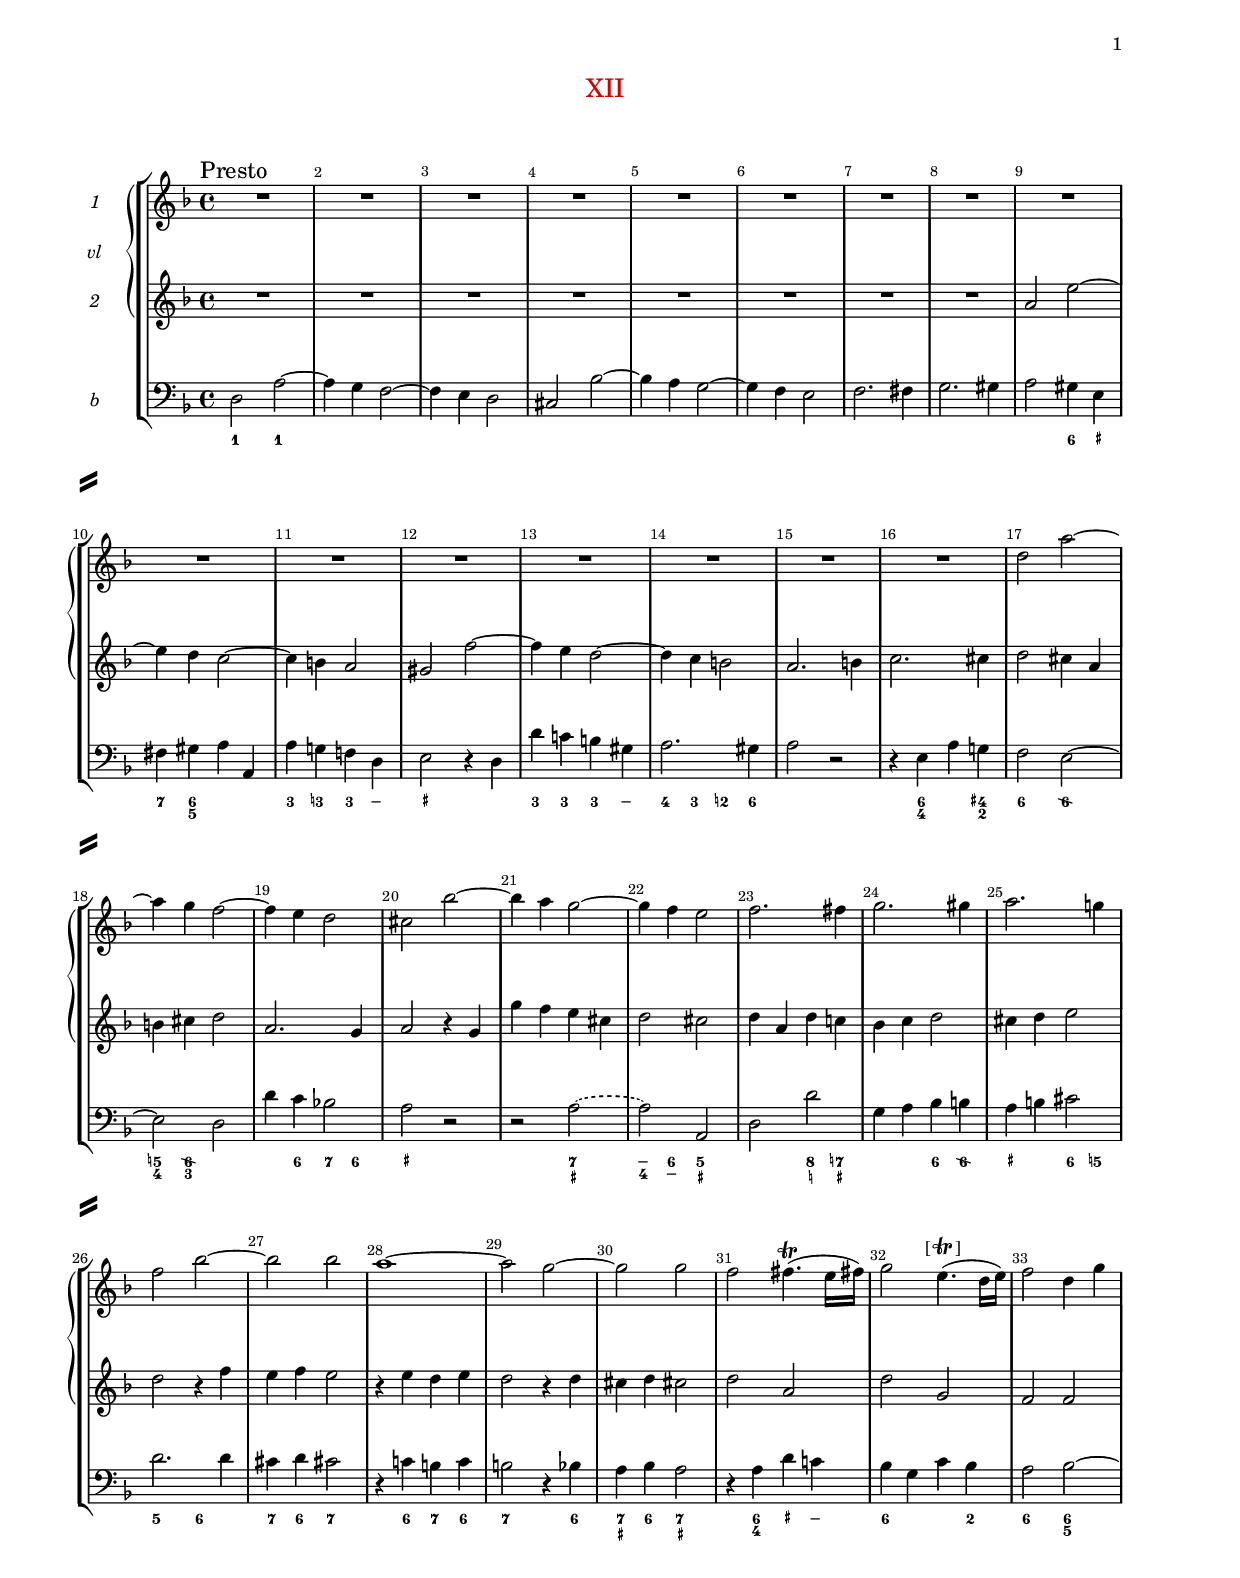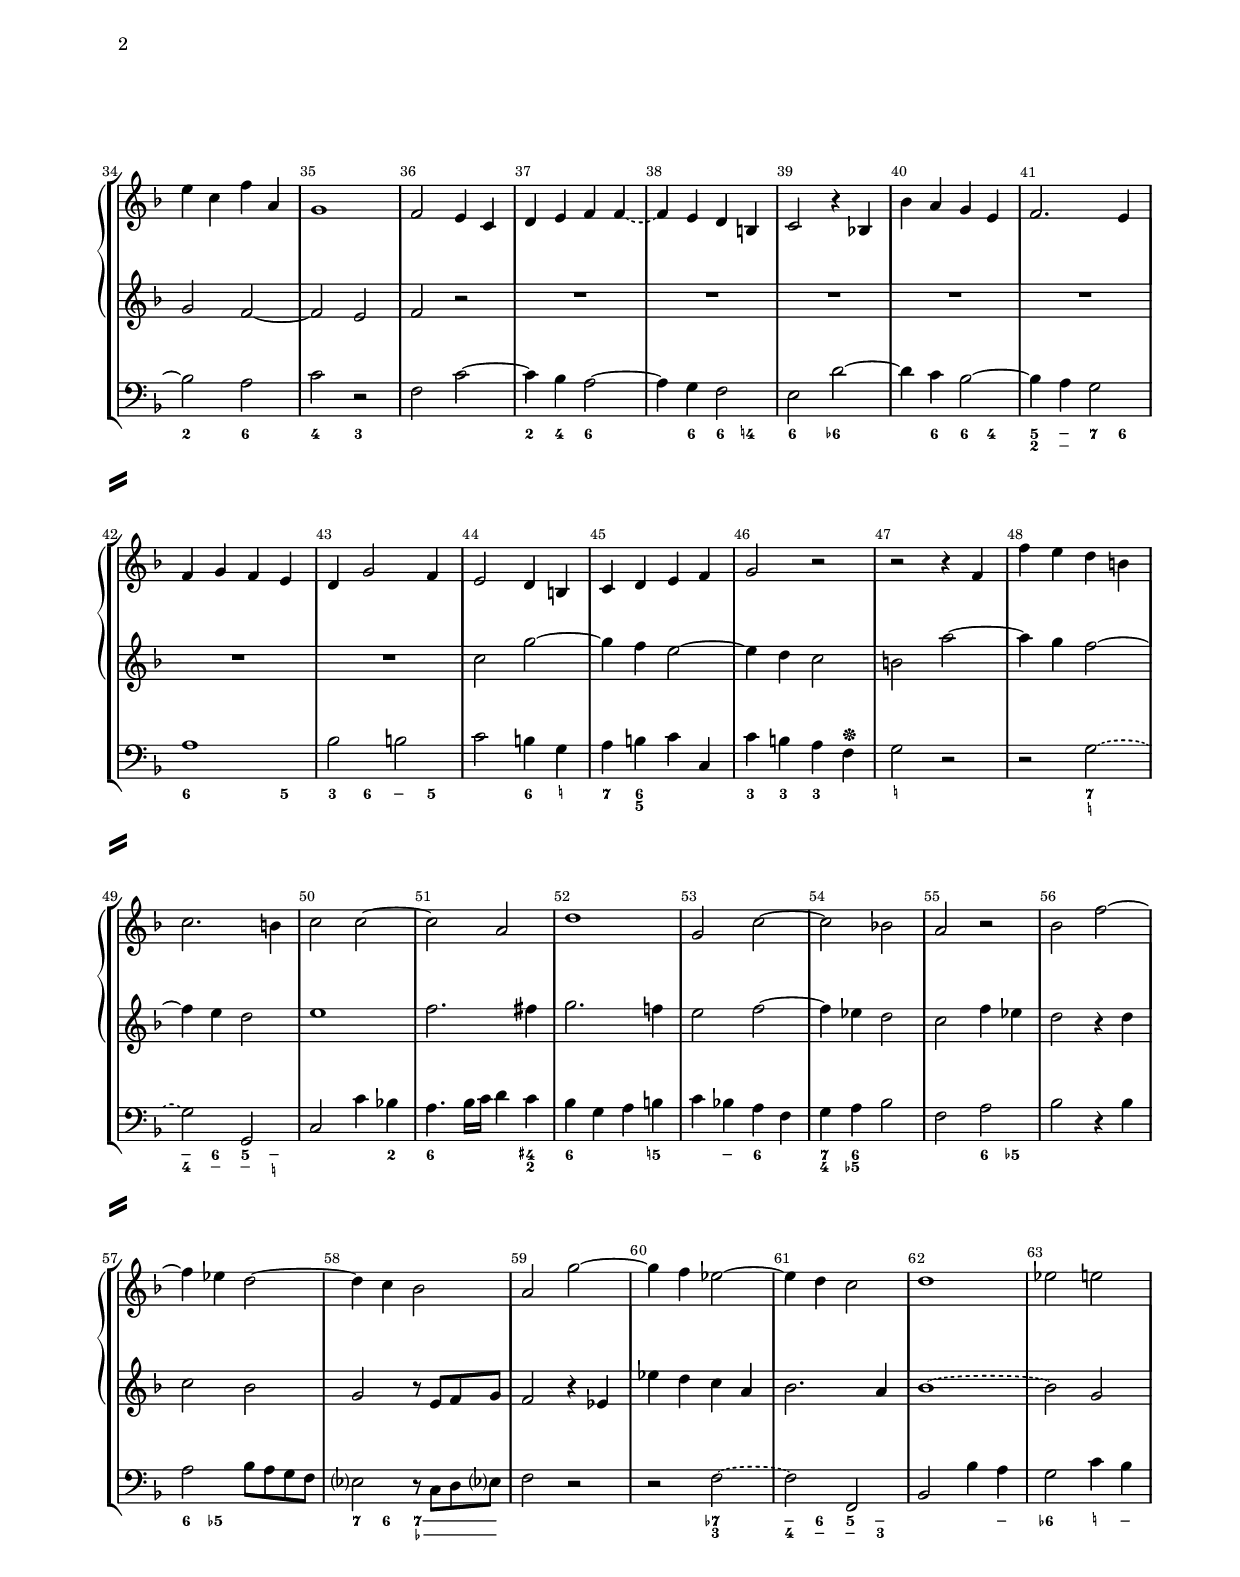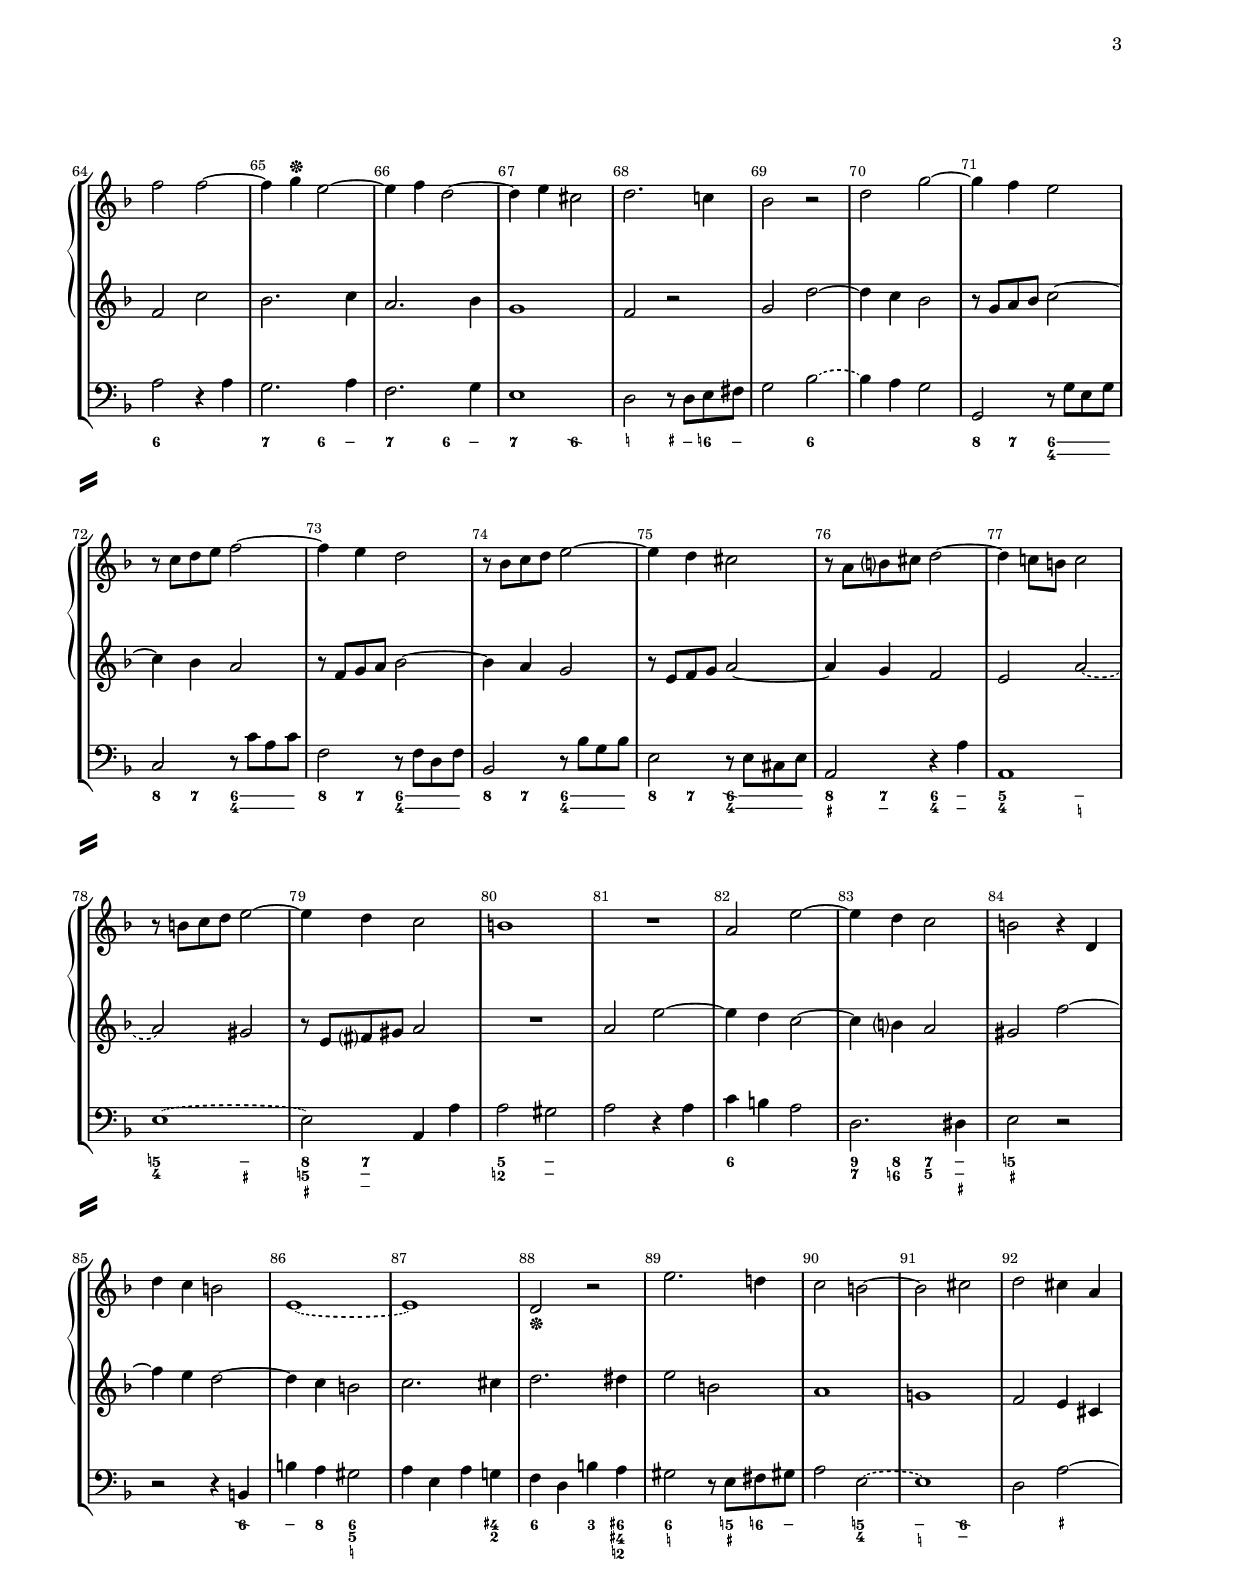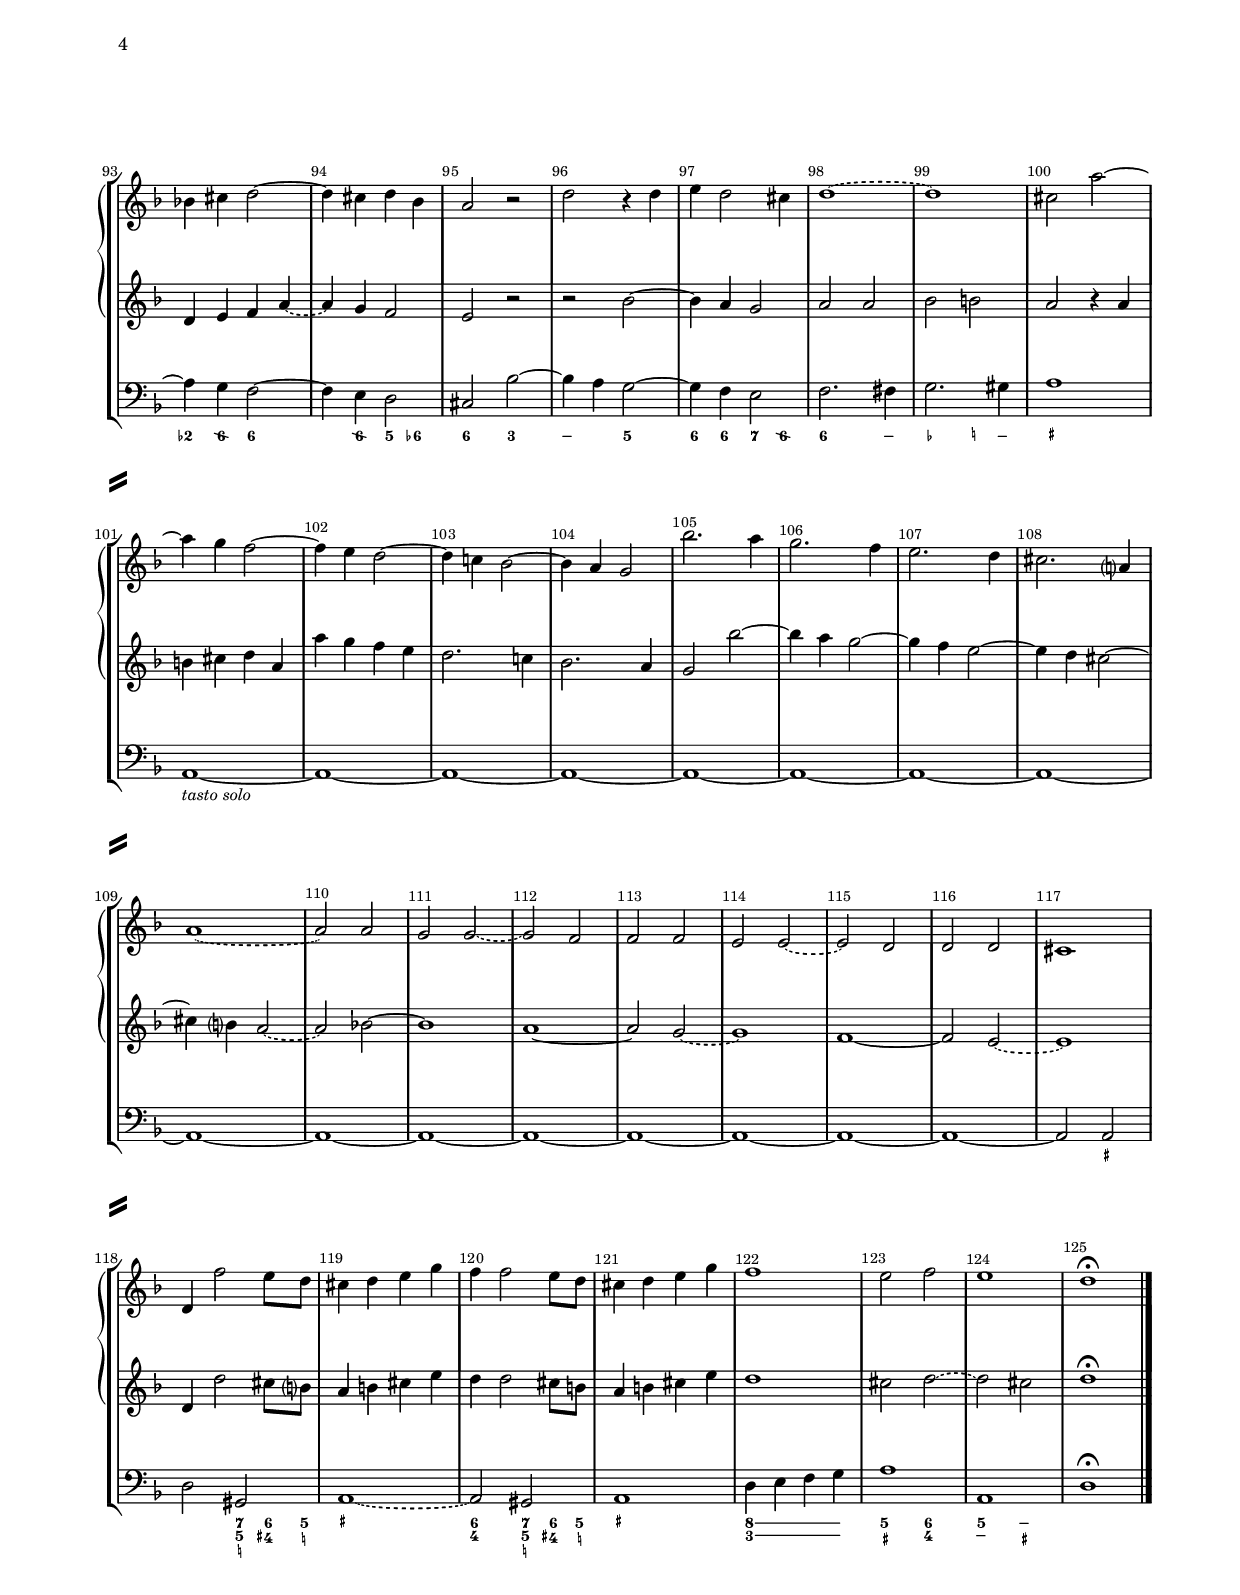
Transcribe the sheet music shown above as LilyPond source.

\version "2.22.0"

\include "../definitions.ly"

\paper {
  % #(define (page-post-process layout pages) (ly:create-toc-file layout pages))
}

#(set-global-staff-size 15.87)

\book {
  % \bookpart {
  %   \header {
  %     number = "I"
  %   }
  %   \paper { indent = 2\cm }
  %   \tocSection "1" "Allabreve"
  %   \score {
  %     <<
  %       \new StaffGroup <<
  %         \new GrandStaff \with { \smallGroupDistance } <<
  %           \set GrandStaff.instrumentName = "Violino"
  %           \new Staff {
  %             \set Staff.instrumentName = "I"
  %             \IViolinoI
  %           }
  %           \new Staff {
  %             \set Staff.instrumentName = "II"
  %             \IViolinoII
  %           }
  %         >>
  %         \new Staff {
  %           \set Staff.instrumentName = "Basso"
  %           % \transpose c c,
  %           \IBassi
  %         }
  %       >>
  %       \new FiguredBass { \IBassFigures }
  %     >>
  %     \layout { }
  %     \midi { \tempo 2 = 120 }
  %   }
  % }
  % \bookpart {
  %   \header {
  %     number = "II"
  %   }
  %   \tocSection "2" "Allegro"
  %   \score {
  %     <<
  %       \new StaffGroup <<
  %         \new GrandStaff \with { \smallGroupDistance } <<
  %           \set GrandStaff.instrumentName = "vl"
  %           \new Staff {
  %             \set Staff.instrumentName = "1"
  %             \IIViolinoI
  %           }
  %           \new Staff {
  %             \set Staff.instrumentName = "2"
  %             \IIViolinoII
  %           }
  %         >>
  %         \new Staff {
  %           \set Staff.instrumentName = "b"
  %           % \transpose c c,
  %           \IIBassi
  %         }
  %       >>
  %       \new FiguredBass { \IIBassFigures }
  %     >>
  %     \layout { }
  %     \midi { \tempo 4 = 130 }
  %   }
  % }
  % \bookpart {
  %   \header {
  %     number = "III"
  %   }
  %   \tocSection "3" "Allegro"
  %   \score {
  %     <<
  %       \new StaffGroup <<
  %         \new GrandStaff \with { \smallGroupDistance } <<
  %           \set GrandStaff.instrumentName = "vl"
  %           \new Staff {
  %             \set Staff.instrumentName = "1"
  %             \IIIViolinoI
  %           }
  %           \new Staff {
  %             \set Staff.instrumentName = "2"
  %             \IIIViolinoII
  %           }
  %         >>
  %         \new Staff {
  %           \set Staff.instrumentName = "b"
  %           % \transpose c c,
  %           \IIIBassi
  %         }
  %       >>
  %       \new FiguredBass { \IIIBassFigures }
  %     >>
  %     \layout { }
  %     \midi { \tempo 2 = 130 }
  %   }
  % }
  % \bookpart {
  %   \header {
  %     number = "IV"
  %   }
  %   \tocSection "4" "Presto"
  %   \score {
  %     <<
  %       \new StaffGroup <<
  %         \new GrandStaff \with { \smallGroupDistance } <<
  %           \set GrandStaff.instrumentName = "vl"
  %           \new Staff {
  %             \set Staff.instrumentName = "1"
  %             \IVViolinoI
  %           }
  %           \new Staff {
  %             \set Staff.instrumentName = "2"
  %             \IVViolinoII
  %           }
  %         >>
  %         \new Staff {
  %           \set Staff.instrumentName = "b"
  %           % \transpose c c,
  %           \IVBassi
  %         }
  %       >>
  %       \new FiguredBass { \IVBassFigures }
  %     >>
  %     \layout { }
  %     \midi { \tempo 1 = 60 }
  %   }
  % }
  % \bookpart {
  %   \header {
  %     number = "V"
  %   }
  %   \tocSection "5" "Allegro"
  %   \score {
  %     <<
  %       \new StaffGroup <<
  %         \new GrandStaff \with { \smallGroupDistance } <<
  %           \set GrandStaff.instrumentName = "vl"
  %           \new Staff {
  %             \set Staff.instrumentName = "1"
  %             \VViolinoI
  %           }
  %           \new Staff {
  %             \set Staff.instrumentName = "2"
  %             \VViolinoII
  %           }
  %         >>
  %         \new Staff {
  %           \set Staff.instrumentName = "b"
  %           % \transpose c c,
  %           \VBassi
  %         }
  %       >>
  %       \new FiguredBass { \VBassFigures }
  %     >>
  %     \layout { }
  %     \midi { \tempo 4 = 60 }
  %   }
  % }
  % \bookpart {
  %   \header {
  %     number = "VI"
  %   }
  %   \tocSection "6" "Allegro"
  %   \score {
  %     <<
  %       \new StaffGroup <<
  %         \new GrandStaff \with { \smallGroupDistance } <<
  %           \set GrandStaff.instrumentName = "vl"
  %           \new Staff {
  %             \set Staff.instrumentName = "1"
  %             \VIViolinoI
  %           }
  %           \new Staff {
  %             \set Staff.instrumentName = "2"
  %             \VIViolinoII
  %           }
  %         >>
  %         \new Staff {
  %           \set Staff.instrumentName = "b"
  %           % \transpose c c,
  %           \VIBassi
  %         }
  %       >>
  %       \new FiguredBass { \VIBassFigures }
  %     >>
  %     \layout { }
  %     \midi { \tempo 4. = 80 }
  %   }
  % }
  % \bookpart {
  %   \header {
  %     number = "VII"
  %   }
  %   \tocSection "7" "Allabreve"
  %   \score {
  %     <<
  %       \new StaffGroup <<
  %         \new GrandStaff \with { \smallGroupDistance } <<
  %           \set GrandStaff.instrumentName = "vl"
  %           \new Staff {
  %             \set Staff.instrumentName = "1"
  %             \VIIViolinoI
  %           }
  %           \new Staff {
  %             \set Staff.instrumentName = "2"
  %             \VIIViolinoII
  %           }
  %         >>
  %         \new Staff {
  %           \set Staff.instrumentName = "b"
  %           % \transpose c c,
  %           \VIIBassi
  %         }
  %       >>
  %       \new FiguredBass { \VIIBassFigures }
  %     >>
  %     \layout { }
  %     \midi { \tempo 2 = 100 }
  %   }
  % }
  % \bookpart {
  %   \header {
  %     number = "VIII"
  %   }
  %   \tocSection "8" "Allegro"
  %   \score {
  %     <<
  %       \new StaffGroup <<
  %         \new GrandStaff \with { \smallGroupDistance } <<
  %           \set GrandStaff.instrumentName = "vl"
  %           \new Staff {
  %             \set Staff.instrumentName = "1"
  %             \VIIIViolinoI
  %           }
  %           \new Staff {
  %             \set Staff.instrumentName = "2"
  %             \VIIIViolinoII
  %           }
  %         >>
  %         \new Staff {
  %           \set Staff.instrumentName = "b"
  %           % \transpose c c,
  %           \VIIIBassi
  %         }
  %       >>
  %       \new FiguredBass { \VIIIBassFigures }
  %     >>
  %     \layout { }
  %     \midi { \tempo 4. = 90 }
  %   }
  % }
  % \bookpart {
  %   \header {
  %     number = "IX"
  %   }
  %   \tocSection "9" "Presto"
  %   \score {
  %     <<
  %       \new StaffGroup <<
  %         \new GrandStaff \with { \smallGroupDistance } <<
  %           \set GrandStaff.instrumentName = "vl"
  %           \new Staff {
  %             \set Staff.instrumentName = "1"
  %             \IXViolinoI
  %           }
  %           \new Staff {
  %             \set Staff.instrumentName = "2"
  %             \IXViolinoII
  %           }
  %         >>
  %         \new Staff {
  %           \set Staff.instrumentName = "b"
  %           % \transpose c c,
  %           \IXBassi
  %         }
  %       >>
  %       \new FiguredBass { \IXBassFigures }
  %     >>
  %     \layout { }
  %     \midi { \tempo 2 = 120 }
  %   }
  % }
  % \bookpart {
  %   \header {
  %     number = "X"
  %   }
  %   \tocSection "10" "Presto"
  %   \score {
  %     <<
  %       \new StaffGroup <<
  %         \new GrandStaff \with { \smallGroupDistance } <<
  %           \set GrandStaff.instrumentName = "vl"
  %           \new Staff {
  %             \set Staff.instrumentName = "1"
  %             \XViolinoI
  %           }
  %           \new Staff {
  %             \set Staff.instrumentName = "2"
  %             \XViolinoII
  %           }
  %         >>
  %         \new Staff {
  %           \set Staff.instrumentName = "b"
  %           % \transpose c c,
  %           \XBassi
  %         }
  %       >>
  %       \new FiguredBass { \XBassFigures }
  %     >>
  %     \layout { }
  %     \midi { \tempo 2 = 120 }
  %   }
  % }
  % \bookpart {
  %   \header {
  %     number = "XI"
  %   }
  %   \tocSection "11" "Allegro"
  %   \score {
  %     <<
  %       \new StaffGroup <<
  %         \new GrandStaff \with { \smallGroupDistance } <<
  %           \set GrandStaff.instrumentName = "vl"
  %           \new Staff {
  %             \set Staff.instrumentName = "1"
  %             \XIViolinoI
  %           }
  %           \new Staff {
  %             \set Staff.instrumentName = "2"
  %             \XIViolinoII
  %           }
  %         >>
  %         \new Staff {
  %           \set Staff.instrumentName = "b"
  %           % \transpose c c,
  %           \XIBassi
  %         }
  %       >>
  %       \new FiguredBass { \XIBassFigures }
  %     >>
  %     \layout { }
  %     \midi { \tempo 4 = 90 }
  %   }
  % }
  \bookpart {
    \header {
      number = "XII"
    }
    \tocSection "12" "Presto"
    \score {
      <<
        \new StaffGroup <<
          \new GrandStaff \with { \smallGroupDistance } <<
            \set GrandStaff.instrumentName = "vl"
            \new Staff {
              \set Staff.instrumentName = "1"
              \XIIViolinoI
            }
            \new Staff {
              \set Staff.instrumentName = "2"
              \XIIViolinoII
            }
          >>
          \new Staff {
            \set Staff.instrumentName = "b"
            % \transpose c c,
            \XIIBassi
          }
        >>
        \new FiguredBass { \XIIBassFigures }
      >>
      \layout { }
      \midi { \tempo 2 = 120 }
    }
  }
}
